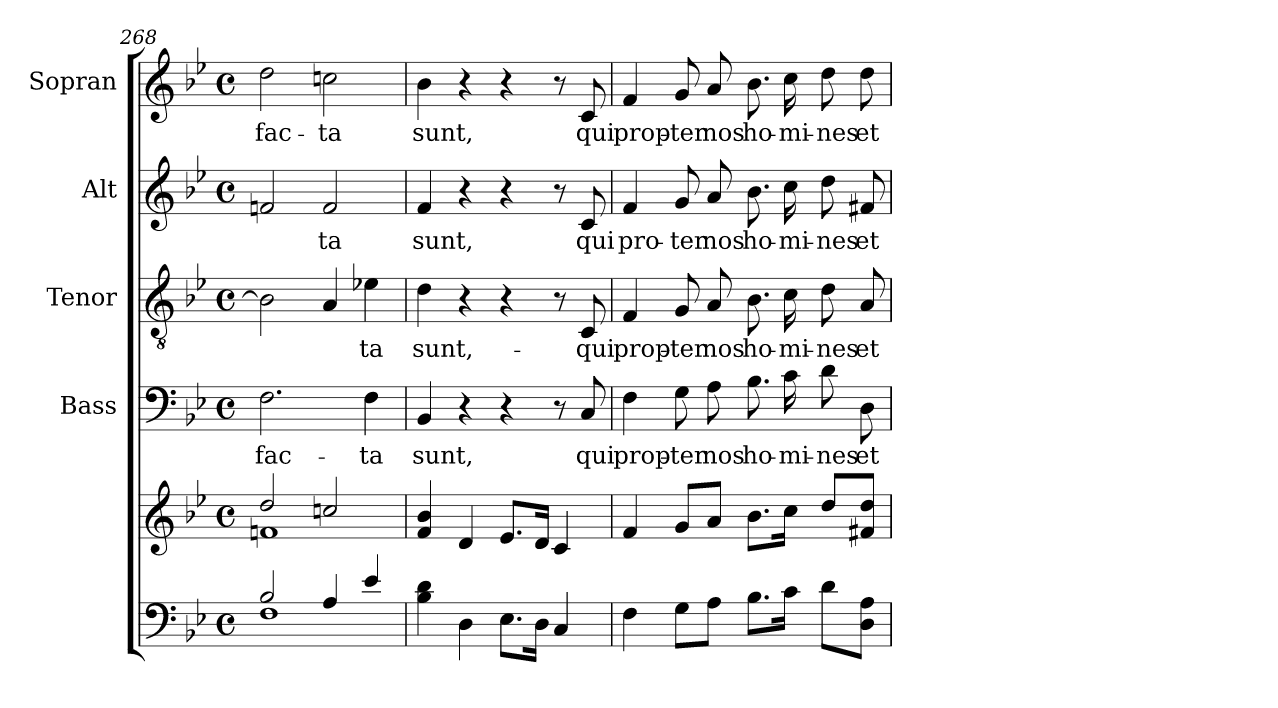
**kern	**kern	**kern	**text	**kern	**text	**kern	**text	**kern	**text
*part5	*part5	*part4	*part4	*part3	*part3	*part2	*part2	*part1	*part1
*staff6	*staff5	*staff4	*staff4	*staff3	*staff3	*staff2	*staff2	*staff1	*staff1
*	*	*I"Bass	*	*I"Tenor	*	*I"Alt	*	*I"Sopran	*
*	*	*I'B.	*	*I'T.	*	*I'A.	*	*I'S.	*
*clefF4	*clefG2	*clefF4	*	*clefGv2	*	*clefG2	*	*clefG2	*
*k[b-e-]	*k[b-e-]	*k[b-e-]	*	*k[b-e-]	*	*k[b-e-]	*	*k[b-e-]	*
*B-:	*B-:	*B-:	*	*B-:	*	*B-:	*	*B-:	*
*M4/4	*M4/4	*M4/4	*	*M4/4	*	*M4/4	*	*M4/4	*
*met(c)	*met(c)	*met(c)	*	*met(c)	*	*met(c)	*	*met(c)	*
=268	=268	=268	=268	=268	=268	=268	=268	=268	=268
*^	*^	*	*	*	*	*	*	*	*
!	!	!	!	!	!LO:LY:b	!	!	!	!	!	!LO:LY:b
2B-/	1F	2dd/	1fn	2.F\	fac-	2B-\]	.	2fn/	.	2dd\	fac-
!	!	!	!	!	!	!	!	!	!LO:LY:b	!	!LO:LY:b
4A/	.	2ccn/	.	.	.	4A/	.	2f/	-ta	2ccn\	-ta
!	!	!	!	!	!LO:LY:b	!	!LO:LY:b	!	!	!	!
4e-/	.	.	.	4F\	-ta	4e-X\	-ta	.	.	.	.
*v	*v	*	*	*	*	*	*	*	*	*	*
*	*v	*v	*	*	*	*	*	*	*	*
=269	=269	=269	=269	=269	=269	=269	=269	=269	=269
!	!	!	!LO:LY:b	!	!LO:LY:b	!	!LO:LY:b	!	!LO:LY:b
4B-\ 4d\	4f/ 4b-/	4BB-/	sunt,	4d\	sunt,-	4f/	sunt,	4b-\	sunt,
4D\	4d/	4r	.	4r	.	4r	.	4r	.
8.E-\L	8.e-/L	4r	.	4r	.	4r	.	4r	.
16D\Jk	16d/Jk	.	.	.	.	.	.	.	.
4C/	4c/	8r	.	8r	.	8r	.	8r	.
!	!	!	!LO:LY:b	!	!LO:LY:b	!	!LO:LY:b	!	!LO:LY:b
.	.	8C/	qui	8C/	-qui	8c/	qui	8c/	qui
=270	=270	=270	=270	=270	=270	=270	=270	=270	=270
!	!	!	!LO:LY:b	!	!LO:LY:b	!	!LO:LY:b	!	!LO:LY:b
4F\	4f/	4F\	prop-	4F/	prop-	4f/	pro-	4f/	prop-
!	!	!	!LO:LY:b	!	!LO:LY:b	!	!LO:LY:b	!	!LO:LY:b
8G\L	8g/L	8G\	-ter	8G/	-ter	8g/	-ter	8g/	-ter
!	!	!	!LO:LY:b	!	!LO:LY:b	!	!LO:LY:b	!	!LO:LY:b
8A\J	8a/J	8A\	nos	8A/	nos	8a/	nos	8a/	nos
!	!	!	!LO:LY:b	!	!LO:LY:b	!	!LO:LY:b	!	!LO:LY:b
8.B-\L	8.b-\L	8.B-\	ho-	8.B-\	ho-	8.b-\	ho-	8.b-\	ho-
!	!	!	!LO:LY:b	!	!LO:LY:b	!	!LO:LY:b	!	!LO:LY:b
16c\Jk	16cc\Jk	16c\	-mi-	16c\	-mi-	16cc\	-mi-	16cc\	-mi-
!	!	!	!LO:LY:b	!	!LO:LY:b	!	!LO:LY:b	!	!LO:LY:b
8d\L	8dd/L	8d\	-nes	8d\	-nes	8dd\	-nes	8dd\	-nes
!	!	!	!LO:LY:b	!	!LO:LY:b	!	!LO:LY:b	!	!LO:LY:b
8D\ 8A\J	8f#X/ 8dd/J	8D\	et	8A/	et	8f#X/	et	8dd\	et
=	=	=	=	=	=	=	=	=	=
*-	*-	*-	*-	*-	*-	*-	*-	*-	*-
